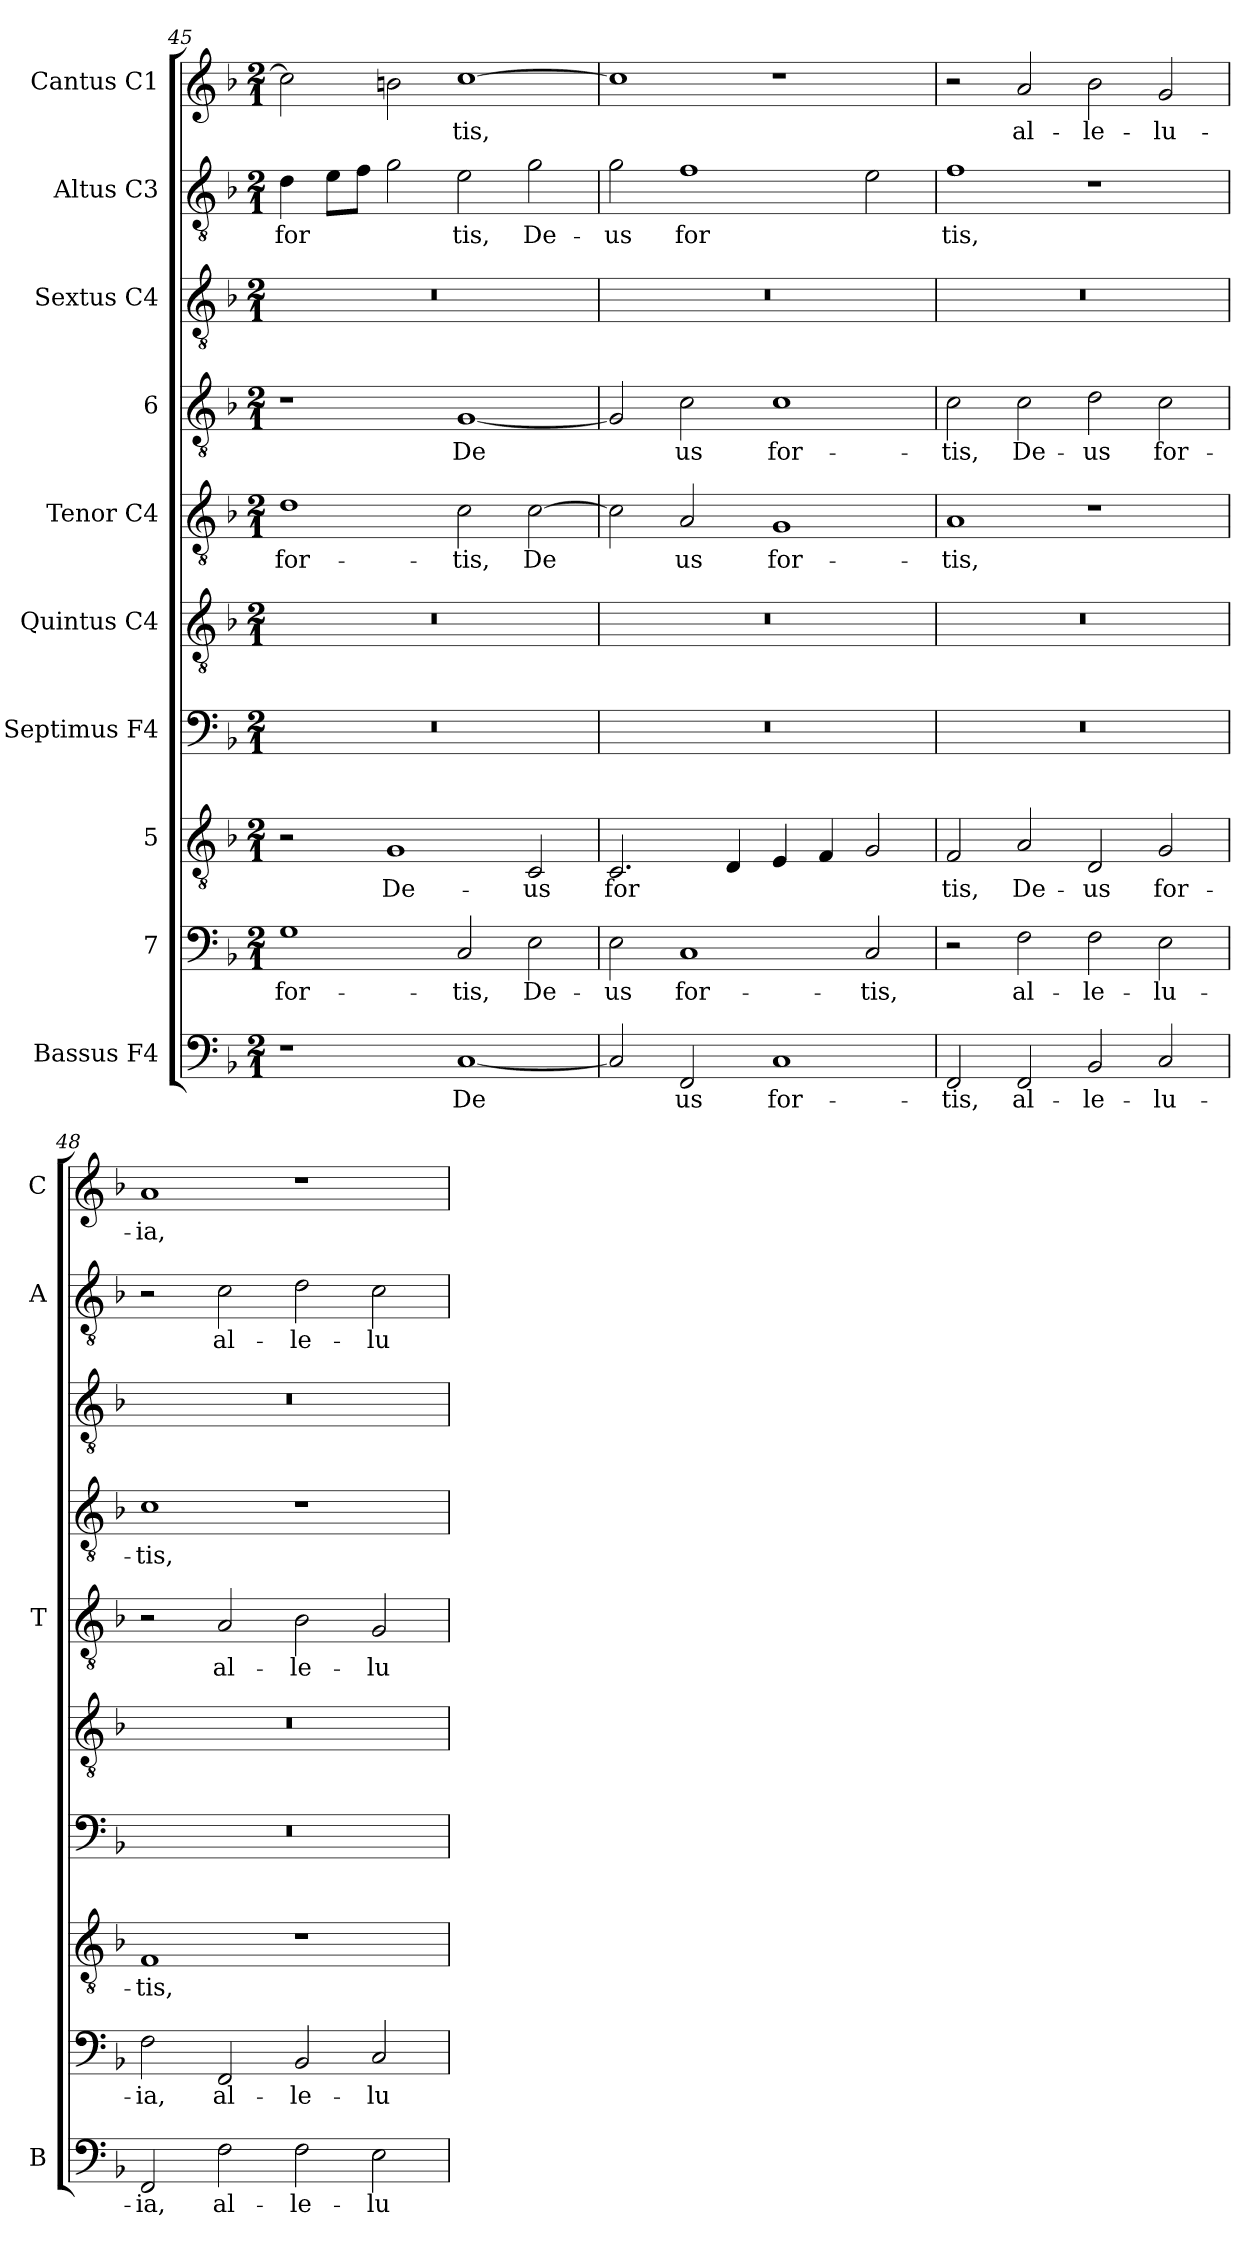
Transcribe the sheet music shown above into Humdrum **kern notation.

**kern	**text	**kern	**text	**kern	**text	**kern	**kern	**kern	**text	**kern	**text	**kern	**kern	**text	**kern	**text
*part10	*part10	*part9	*part9	*part8	*part8	*part7	*part6	*part5	*part5	*part4	*part4	*part3	*part2	*part2	*part1	*part1
*staff10	*staff10	*staff9	*staff9	*staff8	*staff8	*staff7	*staff6	*staff5	*staff5	*staff4	*staff4	*staff3	*staff2	*staff2	*staff1	*staff1
*I"Bassus  F4	*	*I"7	*	*I"5	*	*I"Septimus  F4	*I"Quintus  C4	*I"Tenor  C4	*	*I"6	*	*I"Sextus  C4	*I"Altus  C3	*	*I"Cantus  C1	*
*I'B	*	*	*	*	*	*	*	*I'T	*	*	*	*	*I'A	*	*I'C	*
!!LO:PB:g=z
*clefF4	*	*clefF4	*	*clefGv2	*	*clefF4	*clefGv2	*clefGv2	*	*clefGv2	*	*clefGv2	*clefGv2	*	*clefG2	*
*k[b-]	*	*k[b-]	*	*k[b-]	*	*k[b-]	*k[b-]	*k[b-]	*	*k[b-]	*	*k[b-]	*k[b-]	*	*k[b-]	*
*F:	*	*F:	*	*F:	*	*F:	*F:	*F:	*	*F:	*	*F:	*F:	*	*F:	*
*M2/1	*	*M2/1	*	*M2/1	*	*M2/1	*M2/1	*M2/1	*	*M2/1	*	*M2/1	*M2/1	*	*M2/1	*
=45	=45	=45	=45	=45	=45	=45	=45	=45	=45	=45	=45	=45	=45	=45	=45	=45
!	!	!	!LO:LY:b:cj	!	!	!	!	!	!LO:LY:b:cj	!	!	!	!	!LO:LY:b:cj	!	!LO:LY:b:cj
1r	.	1G	for-	2r	.	0r	0r	1d	for-	1r	.	0r	4d\	for-	2cc\]	--
!	!	!	!	!	!	!	!	!	!	!	!	!	!	!LO:LY:b:cj	!	!
.	.	.	.	.	.	.	.	.	.	.	.	.	8e\L	--	.	.
!	!	!	!	!	!	!	!	!	!	!	!	!	!	!LO:LY:b:cj	!	!
.	.	.	.	.	.	.	.	.	.	.	.	.	8f\J	--	.	.
!	!	!	!	!	!LO:LY:b:cj	!	!	!	!	!	!	!	!	!LO:LY:b:cj	!	!LO:LY:b:cj
.	.	.	.	1G	De-	.	.	.	.	.	.	.	2g\	--	2b\	--
!	!LO:LY:b:cj	!	!LO:LY:b:cj	!	!	!	!	!	!LO:LY:b:cj	!	!LO:LY:b:cj	!	!	!LO:LY:b:cj	!	!LO:LY:b:cj
[<1C	De-	2C/	-tis,	.	.	.	.	2c\	-tis,	[<1G	De-	.	2e\	-tis,	[>1cc	-tis,
!	!	!	!LO:LY:b:cj	!	!LO:LY:b:cj	!	!	!	!LO:LY:b:cj	!	!	!	!	!LO:LY:b:cj	!	!
.	.	2E\	De-	2C/	-us	.	.	[>2c\	De-	.	.	.	2g\	De-	.	.
=46	=46	=46	=46	=46	=46	=46	=46	=46	=46	=46	=46	=46	=46	=46	=46	=46
!	!LO:LY:b:cj	!	!LO:LY:b:cj	!	!LO:LY:b:cj	!	!	!	!LO:LY:b:cj	!	!LO:LY:b:cj	!	!	!LO:LY:b:cj	!	!LO:LY:b:cj
2C/]	--	2E\	-us	2.C/	for-	0r	0r	2c\]	--	2G/]	--	0r	2g\	-us	1cc]	.
!	!LO:LY:b:cj	!	!LO:LY:b:cj	!	!	!	!	!	!LO:LY:b:cj	!	!LO:LY:b:cj	!	!	!LO:LY:b:cj	!	!
2FF/	-us	1C	for-	.	.	.	.	2A/	-us	2c\	-us	.	1f	for-	.	.
!	!	!	!	!	!LO:LY:b:cj	!	!	!	!	!	!	!	!	!	!	!
.	.	.	.	4D/	--	.	.	.	.	.	.	.	.	.	.	.
!	!LO:LY:b:cj	!	!	!	!LO:LY:b:cj	!	!	!	!LO:LY:b:cj	!	!LO:LY:b:cj	!	!	!	!	!
1C	for-	.	.	4E/	--	.	.	1G	for-	1c	for-	.	.	.	1r	.
!	!	!	!	!	!LO:LY:b:cj	!	!	!	!	!	!	!	!	!	!	!
.	.	.	.	4F/	--	.	.	.	.	.	.	.	.	.	.	.
!	!	!	!LO:LY:b:cj	!	!LO:LY:b:cj	!	!	!	!	!	!	!	!	!LO:LY:b:cj	!	!
.	.	2C/	-tis,	2G/	--	.	.	.	.	.	.	.	2e\	--	.	.
=47	=47	=47	=47	=47	=47	=47	=47	=47	=47	=47	=47	=47	=47	=47	=47	=47
!	!LO:LY:b:cj	!	!	!	!LO:LY:b:cj	!	!	!	!LO:LY:b:cj	!	!LO:LY:b:cj	!	!	!LO:LY:b:cj	!	!
2FF/	-tis,	2r	.	2F/	-tis,	0r	0r	1A	-tis,	2c\	-tis,	0r	1f	-tis,	2r	.
!	!LO:LY:b:cj	!	!LO:LY:b:cj	!	!LO:LY:b:cj	!	!	!	!	!	!LO:LY:b:cj	!	!	!	!	!LO:LY:b:cj
2FF/	al-	2F\	al-	2A/	De-	.	.	.	.	2c\	De-	.	.	.	2a/	al-
!	!LO:LY:b:cj	!	!LO:LY:b:cj	!	!LO:LY:b:cj	!	!	!	!	!	!LO:LY:b:cj	!	!	!	!	!LO:LY:b:cj
2BB-/	-le-	2F\	-le-	2D/	-us	.	.	1r	.	2d\	-us	.	1r	.	2b-\	-le-
!	!LO:LY:b:cj	!	!LO:LY:b:cj	!	!LO:LY:b:cj	!	!	!	!	!	!LO:LY:b:cj	!	!	!	!	!LO:LY:b:cj
2C/	-lu-	2E\	-lu-	2G/	for-	.	.	.	.	2c\	for-	.	.	.	2g/	-lu-
=48	=48	=48	=48	=48	=48	=48	=48	=48	=48	=48	=48	=48	=48	=48	=48	=48
!	!LO:LY:b:cj	!	!LO:LY:b:cj	!	!LO:LY:b:cj	!	!	!	!	!	!LO:LY:b:cj	!	!	!	!	!LO:LY:b:cj
2FF/	-ia,	2F\	-ia,	1F	-tis,	0r	0r	2r	.	1c	-tis,	0r	2r	.	1a	-ia,
!	!LO:LY:b:cj	!	!LO:LY:b:cj	!	!	!	!	!	!LO:LY:b:cj	!	!	!	!	!LO:LY:b:cj	!	!
2F\	al-	2FF/	al-	.	.	.	.	2A/	al-	.	.	.	2c\	al-	.	.
!	!LO:LY:b:cj	!	!LO:LY:b:cj	!	!	!	!	!	!LO:LY:b:cj	!	!	!	!	!LO:LY:b:cj	!	!
2F\	-le-	2BB-/	-le-	1r	.	.	.	2B-\	-le-	1r	.	.	2d\	-le-	1r	.
!	!LO:LY:b:cj	!	!LO:LY:b:cj	!	!	!	!	!	!LO:LY:b:cj	!	!	!	!	!LO:LY:b:cj	!	!
2E\	-lu-	2C/	-lu-	.	.	.	.	2G/	-lu-	.	.	.	2c\	-lu-	.	.
=	=	=	=	=	=	=	=	=	=	=	=	=	=	=	=	=
*-	*-	*-	*-	*-	*-	*-	*-	*-	*-	*-	*-	*-	*-	*-	*-	*-
